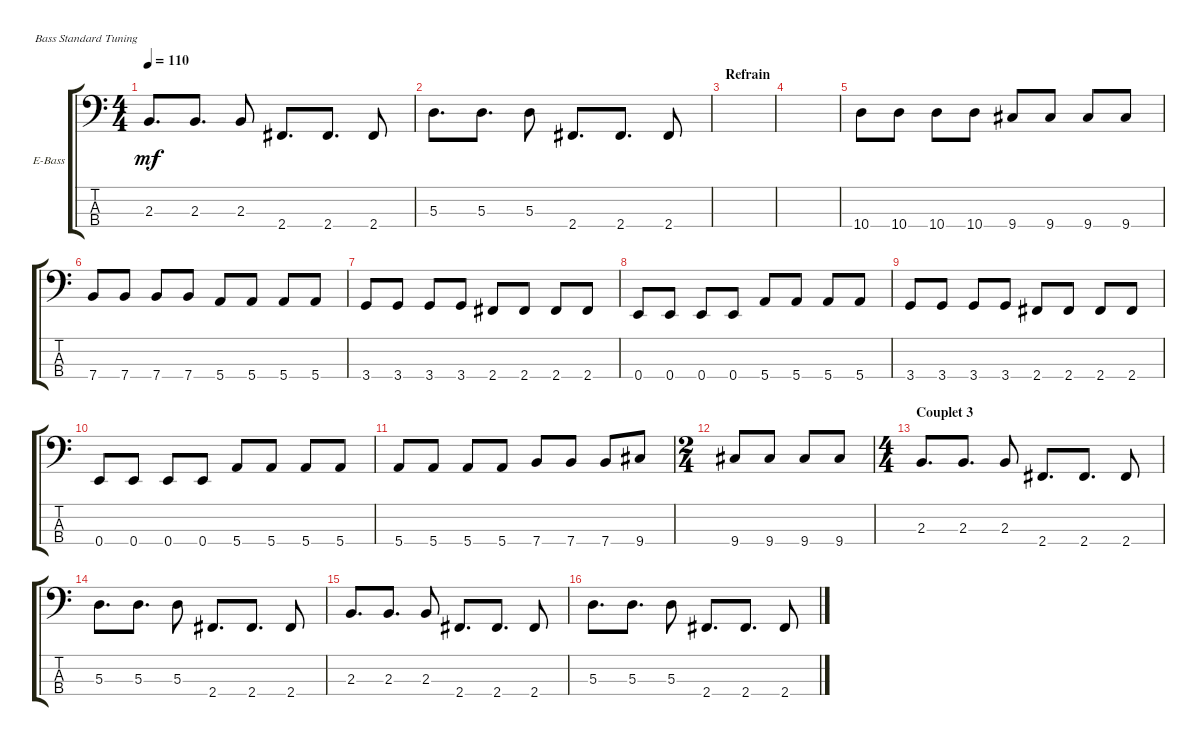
\defaultSystemsLayout 4
\bracketExtendMode groupsimilarinstruments
\firstSystemTrackNameOrientation horizontal
\otherSystemsTrackNameOrientation horizontal
\track ("Basse" "E-Bass") {instrument electricbassfinger}
\staff {score tabs}
\tuning (G2 D2 A1 E1)
\ts (4 4)
\tempo 110
\clef f4
\ks c
2.3.8{d dy mf} 2.3.8{d} 2.3.8 2.4.8{d} 2.4.8{d} 2.4.8 |
5.3.8{d} 5.3.8{d} 5.3.8 2.4.8{d} 2.4.8{d} 2.4.8 |
\section ("" "Refrain")
|
|
10.4.8 10.4.8 10.4.8 10.4.8 9.4.8 9.4.8 9.4.8 9.4.8 |
7.4.8 7.4.8 7.4.8 7.4.8 5.4.8 5.4.8 5.4.8 5.4.8 |
3.4.8 3.4.8 3.4.8 3.4.8 2.4.8 2.4.8 2.4.8 2.4.8 |
0.4.8 0.4.8 0.4.8 0.4.8 5.4.8 5.4.8 5.4.8 5.4.8 |
3.4.8 3.4.8 3.4.8 3.4.8 2.4.8 2.4.8 2.4.8 2.4.8 |
0.4.8 0.4.8 0.4.8 0.4.8 5.4.8 5.4.8 5.4.8 5.4.8 |
5.4.8 5.4.8 5.4.8 5.4.8 7.4.8 7.4.8 7.4.8 9.4.8 |
\ts (2 4)
9.4.8 9.4.8 9.4.8 9.4.8 |
\ts (4 4)
\section ("" "Couplet 3")
2.3.8{d} 2.3.8{d} 2.3.8 2.4.8{d} 2.4.8{d} 2.4.8 |
5.3.8{d} 5.3.8{d} 5.3.8 2.4.8{d} 2.4.8{d} 2.4.8 |
2.3.8{d} 2.3.8{d} 2.3.8 2.4.8{d} 2.4.8{d} 2.4.8 |
5.3.8{d} 5.3.8{d} 5.3.8 2.4.8{d} 2.4.8{d} 2.4.8
